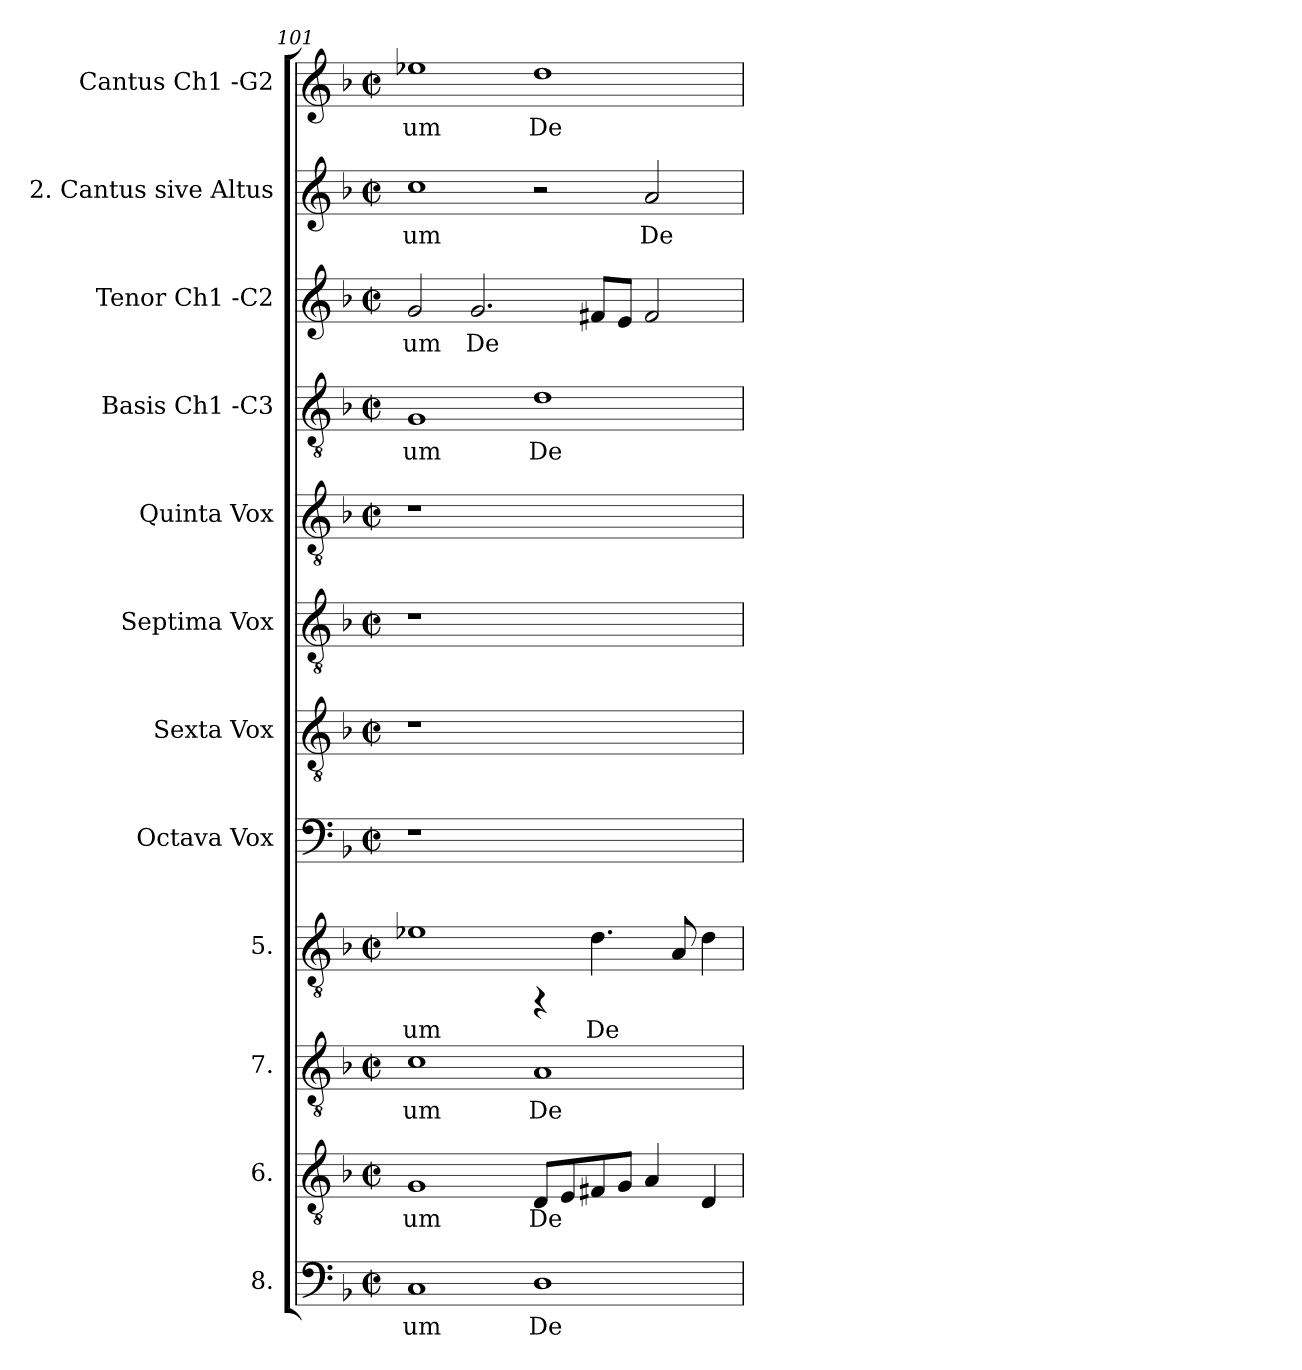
**kern	**text	**kern	**text	**kern	**text	**kern	**text	**kern	**kern	**kern	**kern	**kern	**text	**kern	**text	**kern	**text	**kern	**text
*part12	*part12	*part11	*part11	*part10	*part10	*part9	*part9	*part8	*part7	*part6	*part5	*part4	*part4	*part3	*part3	*part2	*part2	*part1	*part1
*staff12	*staff12	*staff11	*staff11	*staff10	*staff10	*staff9	*staff9	*staff8	*staff7	*staff6	*staff5	*staff4	*staff4	*staff3	*staff3	*staff2	*staff2	*staff1	*staff1
*I"8.	*	*I"6.	*	*I"7.	*	*I"5.	*	*I"Octava  Vox	*I"Sexta  Vox	*I"Septima  Vox	*I"Quinta  Vox	*I"Basis  Ch1 -C3	*	*I"Tenor  Ch1 -C2	*	*I"2. Cantus sive  Altus	*	*I"Cantus  Ch1 -G2	*
*	*	*	*	*	*	*	*	*	*	*	*	*I'B	*	*I'T	*	*I'A	*	*I'C	*
!!LO:PB:g=z
*clefF4	*	*clefGv2	*	*clefGv2	*	*clefGv2	*	*clefF4	*clefGv2	*clefGv2	*clefGv2	*clefGv2	*	*clefG2	*	*clefG2	*	*clefG2	*
*k[b-]	*	*k[b-]	*	*k[b-]	*	*k[b-]	*	*k[b-]	*k[b-]	*k[b-]	*k[b-]	*k[b-]	*	*k[b-]	*	*k[b-]	*	*k[b-]	*
*F:	*	*F:	*	*F:	*	*F:	*	*F:	*F:	*F:	*F:	*F:	*	*F:	*	*F:	*	*F:	*
*M2/2	*	*M2/2	*	*M2/2	*	*M2/2	*	*M2/2	*M2/2	*M2/2	*M2/2	*M2/2	*	*M2/2	*	*M2/2	*	*M2/2	*
*met(c|)	*	*met(c|)	*	*met(c|)	*	*met(c|)	*	*met(c|)	*met(c|)	*met(c|)	*met(c|)	*met(c|)	*	*met(c|)	*	*met(c|)	*	*met(c|)	*
=101	=101	=101	=101	=101	=101	=101	=101	=101	=101	=101	=101	=101	=101	=101	=101	=101	=101	=101	=101
!	!LO:LY:b:cj	!	!LO:LY:b:cj	!	!LO:LY:b:cj	!	!LO:LY:b:cj	!	!	!	!	!	!LO:LY:b:cj	!	!LO:LY:b:cj	!	!LO:LY:b:cj	!	!LO:LY:b:cj
1C	-um	1G	-um	1c	-um	1e-X	-um	1r	1r	1r	1r	1G	-um	2g/	-um	1cc	-um	1ee-X	-um
!	!	!	!	!	!	!	!	!	!	!	!	!	!	!	!LO:LY:b:cj	!	!	!	!
.	.	.	.	.	.	.	.	.	.	.	.	.	.	2.g/	De-	.	.	.	.
!	!LO:LY:b:cj	!	!LO:LY:b:cj	!	!LO:LY:b:cj	!	!	!	!	!	!	!	!LO:LY:b:cj	!	!	!	!	!	!LO:LY:b:cj
1D	De-	8D/L	De-	1A	De-	4rFF	.	1ryy	1ryy	1ryy	1ryy	1d	De-	.	.	2r	.	1dd	De-
!	!	!	!LO:LY:b:cj	!	!	!	!	!	!	!	!	!	!	!	!	!	!	!	!
.	.	8E/	--	.	.	.	.	.	.	.	.	.	.	.	.	.	.	.	.
!	!	!	!LO:LY:b:cj	!	!	!	!LO:LY:b:cj	!	!	!	!	!	!	!	!LO:LY:b:cj	!	!	!	!
.	.	8F#X/	--	.	.	4.d\	De-	.	.	.	.	.	.	8f#X/L	--	.	.	.	.
!	!	!	!LO:LY:b:cj	!	!	!	!	!	!	!	!	!	!	!	!LO:LY:b:cj	!	!	!	!
.	.	8G/J	--	.	.	.	.	.	.	.	.	.	.	8e/J	--	.	.	.	.
!	!	!	!LO:LY:b:cj	!	!	!	!	!	!	!	!	!	!	!	!LO:LY:b:cj	!	!LO:LY:b:cj	!	!
.	.	4A/	--	.	.	.	.	.	.	.	.	.	.	2f#/	--	2a/	De-	.	.
!	!	!	!	!	!	!	!LO:LY:b:cj	!	!	!	!	!	!	!	!	!	!	!	!
.	.	.	.	.	.	8A/	--	.	.	.	.	.	.	.	.	.	.	.	.
!	!	!	!LO:LY:b:cj	!	!	!	!LO:LY:b:cj	!	!	!	!	!	!	!	!	!	!	!	!
.	.	4D/	--	.	.	4d\	--	.	.	.	.	.	.	.	.	.	.	.	.
=	=	=	=	=	=	=	=	=	=	=	=	=	=	=	=	=	=	=	=
*-	*-	*-	*-	*-	*-	*-	*-	*-	*-	*-	*-	*-	*-	*-	*-	*-	*-	*-	*-
